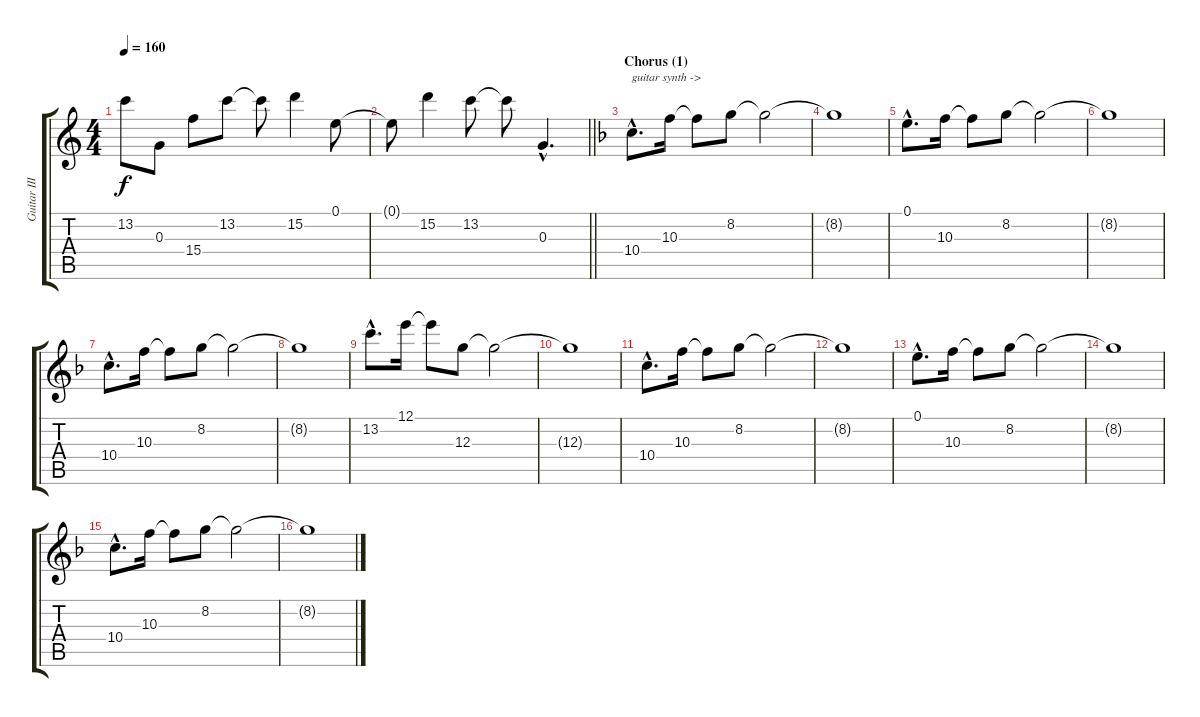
\track ("Guitar III (Jun)" "Guitar III") {instrument electricguitarjazz}
\staff {score tabs}
\tuning (E4 B3 G3 D3 A2 E2) {hide}
\ts (4 4)
\tempo 160
\clef g2
\ks c
13.2.8{dy f} 0.3.8 15.4.8 13.2.8 13.2{t}.8 15.2.4 0.1.8 |
\barLineRight lightlight
0.1{t}.8 15.2.4 13.2.8 13.2{t}.8 0.3{hac}.4{d} |
\section ("" "Chorus (1)")
\ks f
10.4{hac}.8{d txt "guitar synth ->"} 10.3.16 10.3{t}.8 8.2.8 8.2{t}.2 |
8.2{t}.1 |
0.1{hac}.8{d} 10.3.16 10.3{t}.8 8.2.8 8.2{t}.2 |
8.2{t}.1 |
10.4{hac}.8{d} 10.3.16 10.3{t}.8 8.2.8 8.2{t}.2 |
8.2{t}.1 |
13.2{hac}.8{d} 12.1.16 12.1{t}.8 12.3.8 12.3{t}.2 |
12.3{t}.1 |
10.4{hac}.8{d} 10.3.16 10.3{t}.8 8.2.8 8.2{t}.2 |
8.2{t}.1 |
0.1{hac}.8{d} 10.3.16 10.3{t}.8 8.2.8 8.2{t}.2 |
8.2{t}.1 |
10.4{hac}.8{d} 10.3.16 10.3{t}.8 8.2.8 8.2{t}.2 |
8.2{t}.1
